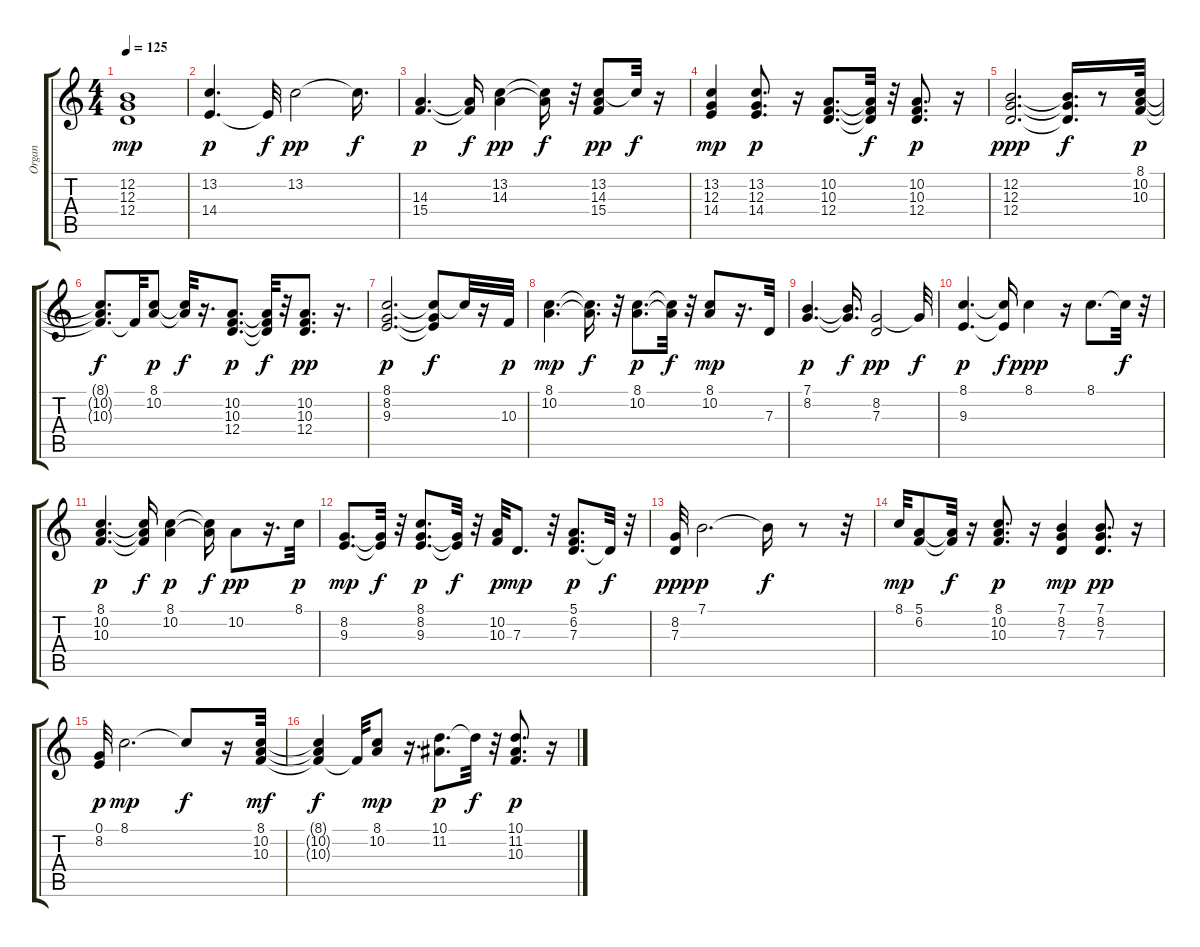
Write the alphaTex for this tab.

\track ("Organ" "Organ") {instrument rockorgan}
\staff {score tabs}
\tuning (E4 B3 G3 D3 A2 E2) {hide}
\ts (4 4)
\tempo 125
\clef g2
\ks c
(12.2 12.3 12.4).1{dy mp} |
(13.2 14.4).4{d dy p} 14.4{t}.32{dy f} 13.2.2{dy pp} 13.2{t}.16{d dy f} |
(14.3 15.4).4{d dy p} (14.3{t} 15.4{t}).16{dy f} (13.2 14.3).4{dy pp} (13.2{t} 14.3{t}).16{dy f} r.32 (13.2 14.3 15.4).8{dy pp} 13.2{t}.32{dy f} r.16 |
(13.2 12.3 14.4).4{dy mp} (13.2 12.3 14.4).8{d dy p} r.16 (10.2 10.3 12.4).8{d} (10.2{t} 10.3{t} 12.4{t}).32{dy f} r.32 (10.2 10.3 12.4).8{d dy p} r.16 |
(12.2 12.3 12.4).2{d dy ppp} (12.2{t} 12.3{t} 12.4{t}).16{d dy f} r.8 (8.1 10.2 10.3).32{dy p} |
(8.1{t} 10.2{t} 10.3{t}).8{d dy f} 10.3{t}.32 (8.1 10.2).8{dy p} (8.1{t} 10.2{t}).32{dy f} r.16{d} (10.2 10.3 12.4).8{d dy p} (10.2{t} 10.3{t} 12.4{t}).32{dy f} r.32 (10.2 10.3 12.4).8{d dy pp} r.16{d} |
(8.1 8.2 9.3).2{d dy p} (8.1{t} 8.2{t} 9.3{t}).8{dy f} 8.1{t}.32 r.16 10.3.32{dy p} |
(8.1 10.2).4{d dy mp} (8.1{t} 10.2{t}).16{d dy f} r.32 (8.1 10.2).8{d dy p} (8.1{t} 10.2{t}).32{dy f} r.32 (8.1 10.2).8{dy mp} r.16{d} 7.3.32 |
(7.1 8.2).4{d dy p} (7.1{t} 8.2{t}).16{d dy f} (8.2 7.3).2{dy pp} 8.2{t}.32{dy f} |
(8.1 9.3).4{d dy p} (8.1{t} 9.3{t}).16{dy f} 8.1.4{dy ppp} r.16 8.1.8{d} 8.1{t}.32{dy f} r.32 |
(8.1 10.2 10.3).4{d dy p} (8.1{t} 10.2{t} 10.3{t}).16{dy f} (8.1 10.2).4{dy p} (8.1{t} 10.2{t}).16{dy f} 10.2.8{dy pp} r.16{d} 8.1.32{dy p} |
(8.2 9.3).8{d dy mp} (8.2{t} 9.3{t}).32{dy f} r.32 (8.1 8.2 9.3).8{d dy p} (8.2{t} 9.3{t}).32{dy f} r.32 (10.2 10.3).32{dy p} 7.3.8{d dy mp} r.32 (5.1 6.2 7.3).8{d dy p} 7.3{t}.32{dy f} r.32 |
(8.2 7.3).32{dy ppp} 7.1.2{d dy p} 7.1{t}.16{dy f} r.8 r.32 |
8.1.32{dy mp} (5.1 6.2).8 (5.1{t} 6.2{t}).32{dy f} r.16 (8.1 10.2 10.3).8{d dy p} r.16 (7.1 8.2 7.3).4{dy mp} (7.1 8.2 7.3).8{d dy pp} r.16 |
(0.1 8.2).32{dy p} 8.1.2{d dy mp} 8.1{t}.8{dy f} r.16 (8.1 10.2 10.3).32{dy mf} |
(8.1{t} 10.2{t} 10.3{t}).4{dy f} 10.3{t}.32 (8.1 10.2).8{dy mp} r.16{d} (10.1 11.2).8{d dy p} 10.1{t}.32{dy f} r.32 (10.1 11.2 10.3).8{d dy p} r.16
